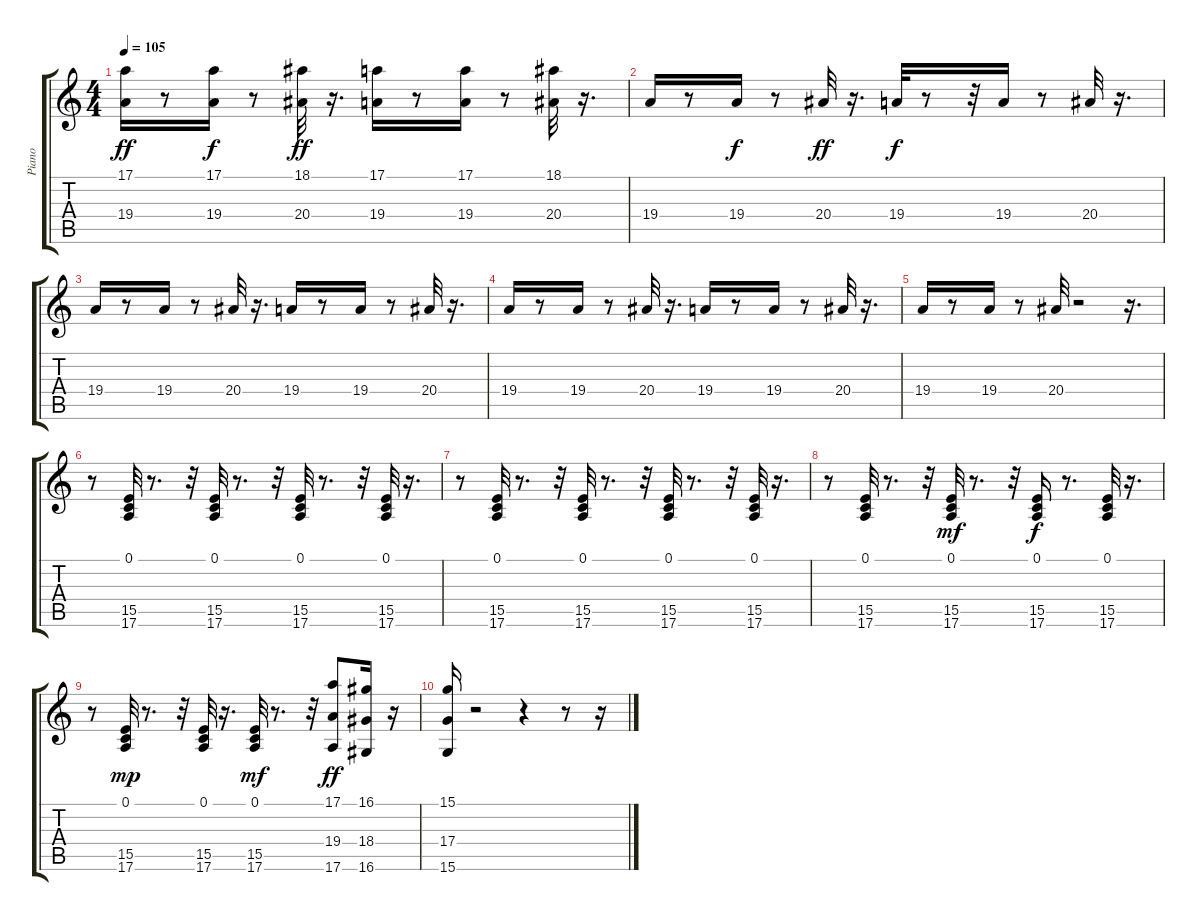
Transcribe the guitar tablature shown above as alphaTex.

\track ("Piano" "Piano") {instrument acousticgrandpiano}
\staff {score tabs}
\tuning (E4 B3 G3 D3 A2 E2) {hide}
\ts (4 4)
\tempo 105
\clef g2
\ks c
(17.1 19.4).16{dy ff} r.8 (17.1 19.4).16{dy f} r.8 (18.1 20.4).32{dy ff} r.16{d} (17.1 19.4).16 r.8 (17.1 19.4).16 r.8 (18.1 20.4).32 r.16{d} |
19.4.16 r.8 19.4.16{dy f} r.8 20.4.32{dy ff} r.16{d} 19.4.32{dy f} r.8 r.32 19.4.16 r.8 20.4.32 r.16{d} |
19.4.16 r.8 19.4.16 r.8 20.4.32 r.16{d} 19.4.16 r.8 19.4.16 r.8 20.4.32 r.16{d} |
19.4.16 r.8 19.4.16 r.8 20.4.32 r.16{d} 19.4.16 r.8 19.4.16 r.8 20.4.32 r.16{d} |
19.4.16 r.8 19.4.16 r.8 20.4.32 r.2 r.16{d} |
r.8 (0.1 15.5 17.6).32 r.8{d} r.32 (0.1 15.5 17.6).32 r.8{d} r.32 (0.1 15.5 17.6).32 r.8{d} r.32 (0.1 15.5 17.6).32 r.16{d} |
r.8 (0.1 15.5 17.6).32 r.8{d} r.32 (0.1 15.5 17.6).32 r.8{d} r.32 (0.1 15.5 17.6).32 r.8{d} r.32 (0.1 15.5 17.6).32 r.16{d} |
r.8 (0.1 15.5 17.6).32 r.8{d} r.32 (0.1 15.5 17.6).32{dy mf} r.8{d} r.32 (0.1 15.5 17.6).16{dy f} r.8{d} (0.1 15.5 17.6).32 r.16{d} |
r.8 (0.1 15.5 17.6).32{dy mp} r.8{d} r.32 (0.1 15.5 17.6).32 r.16{d} (0.1 15.5 17.6).32{dy mf} r.8{d} r.32 (17.1 19.4 17.6).8{dy ff} (16.1 18.4 16.6).16 r.16 |
(15.1 17.4 15.6).16 r.2 r.4 r.8 r.16
